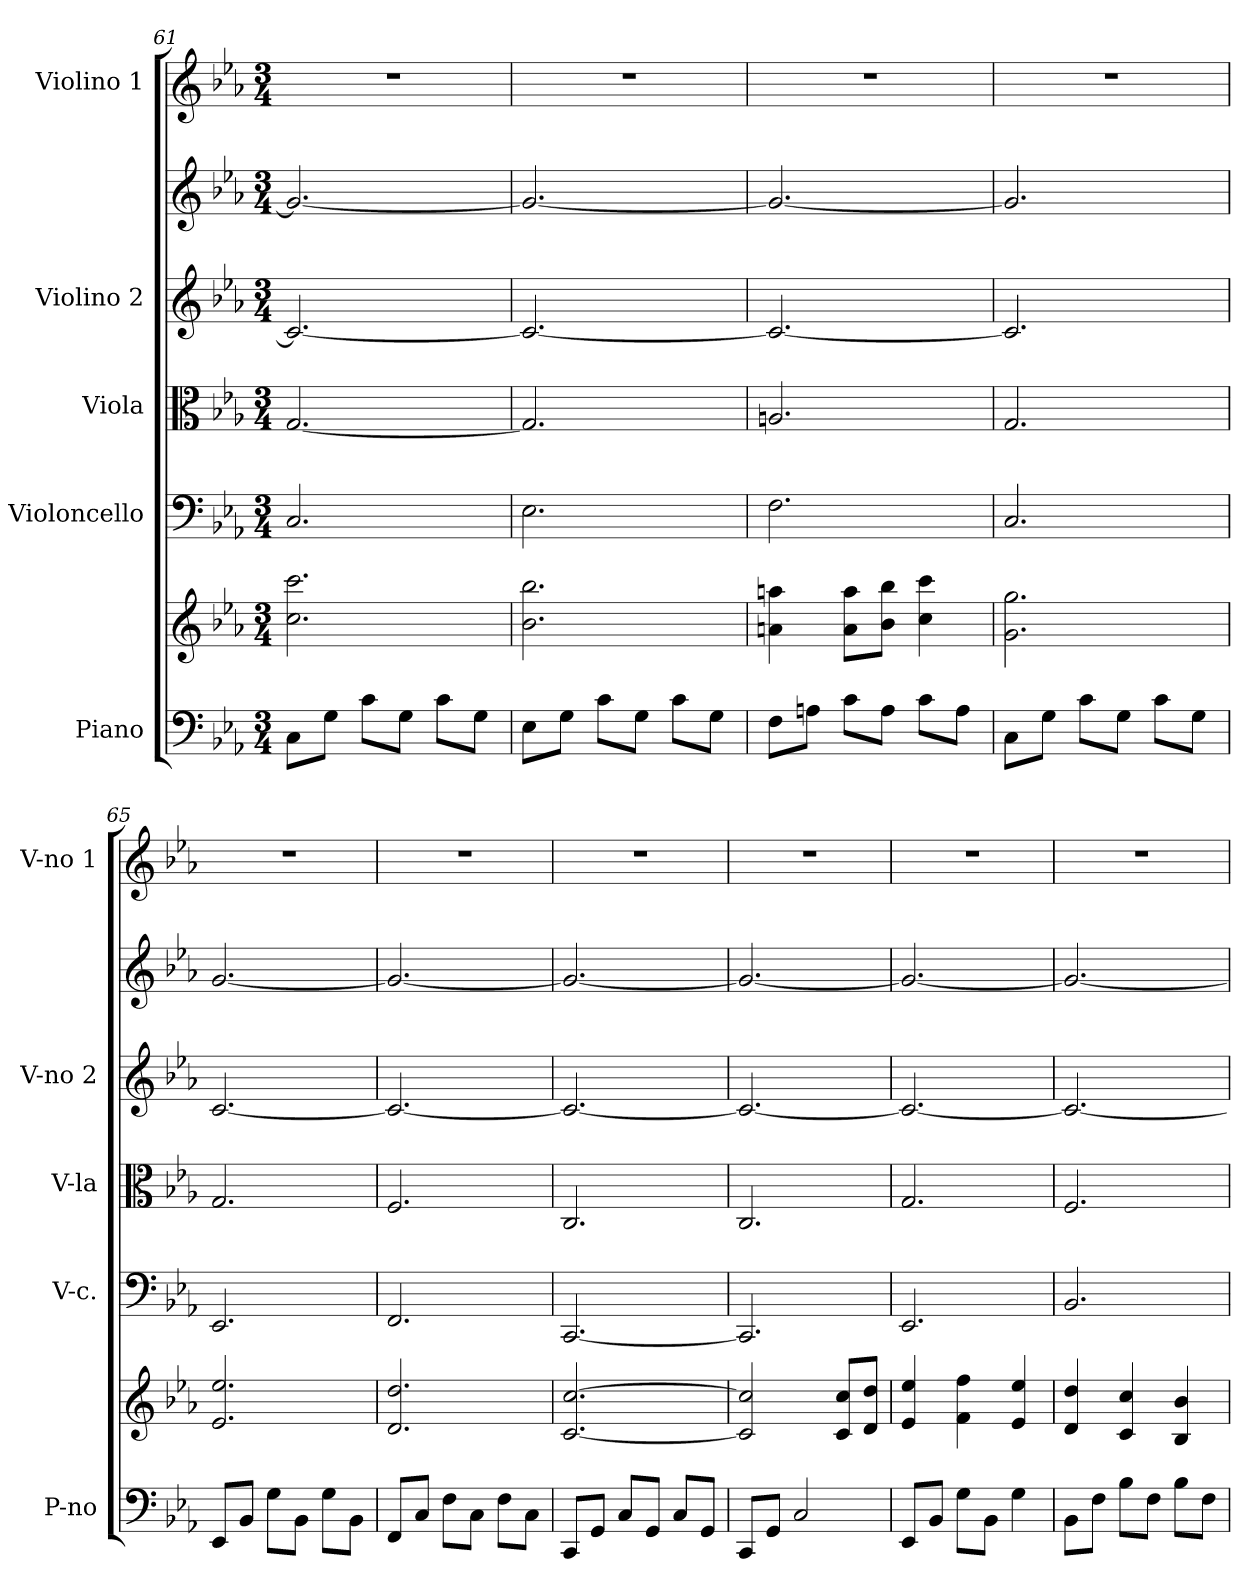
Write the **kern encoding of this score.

**kern	**kern	**kern	**kern	**kern	**kern	**kern
*part5	*part5	*part4	*part3	*part2	*part2	*part1
*staff7	*staff6	*staff5	*staff4	*staff3	*staff2	*staff1
*I"Piano	*	*I"Violoncello	*I"Viola	*I"Violino 2	*	*I"Violino 1
*I'P-no	*	*I'V-c.	*I'V-la	*I'V-no 2	*	*I'V-no 1
*clefF4	*clefG2	*clefF4	*clefC3	*clefG2	*clefG2	*clefG2
*k[b-e-a-]	*k[b-e-a-]	*k[b-e-a-]	*k[b-e-a-]	*k[b-e-a-]	*k[b-e-a-]	*k[b-e-a-]
*M3/4	*M3/4	*M3/4	*M3/4	*M3/4	*M3/4	*M3/4
=61	=61	=61	=61	=61	=61	=61
8C\L	2.cc\ 2.ccc\	2.C/	[2.G/	2.c/_	2.g/_	2.r
8G\J	.	.	.	.	.	.
8c\L	.	.	.	.	.	.
8G\J	.	.	.	.	.	.
8c\L	.	.	.	.	.	.
8G\J	.	.	.	.	.	.
!!LO:PB:g=z
=62	=62	=62	=62	=62	=62	=62
8E-\L	2.b-\ 2.bb-\	2.E-\	2.G/]	2.c/_	2.g/_	2.r
8G\J	.	.	.	.	.	.
8c\L	.	.	.	.	.	.
8G\J	.	.	.	.	.	.
8c\L	.	.	.	.	.	.
8G\J	.	.	.	.	.	.
=63	=63	=63	=63	=63	=63	=63
8F\L	4an\ 4aan\	2.F\	2.An/	2.c/_	2.g/_	2.r
8An\J	.	.	.	.	.	.
8c\L	8a\ 8aa\L	.	.	.	.	.
8A\J	8b-\ 8bb-\J	.	.	.	.	.
8c\L	4cc\ 4ccc\	.	.	.	.	.
8A\J	.	.	.	.	.	.
=64	=64	=64	=64	=64	=64	=64
8C\L	2.g\ 2.gg\	2.C/	2.G/	2.c/]	2.g/]	2.r
8G\J	.	.	.	.	.	.
8c\L	.	.	.	.	.	.
8G\J	.	.	.	.	.	.
8c\L	.	.	.	.	.	.
8G\J	.	.	.	.	.	.
=65	=65	=65	=65	=65	=65	=65
8EE-/L	2.e-/ 2.ee-/	2.EE-/	2.G/	[2.c/	[2.g/	2.r
8BB-/J	.	.	.	.	.	.
8G\L	.	.	.	.	.	.
8BB-\J	.	.	.	.	.	.
8G\L	.	.	.	.	.	.
8BB-\J	.	.	.	.	.	.
=66	=66	=66	=66	=66	=66	=66
8FF/L	2.d/ 2.dd/	2.FF/	2.F/	2.c/_	2.g/_	2.r
8C/J	.	.	.	.	.	.
8F\L	.	.	.	.	.	.
8C\J	.	.	.	.	.	.
8F\L	.	.	.	.	.	.
8C\J	.	.	.	.	.	.
!!LO:PB:g=z
=67	=67	=67	=67	=67	=67	=67
8CC/L	[2.c/ [2.cc/	[2.CC/	2.C/	2.c/_	2.g/_	2.r
8GG/J	.	.	.	.	.	.
8C/L	.	.	.	.	.	.
8GG/J	.	.	.	.	.	.
8C/L	.	.	.	.	.	.
8GG/J	.	.	.	.	.	.
=68	=68	=68	=68	=68	=68	=68
8CC/L	2c/] 2cc/]	2.CC/]	2.C/	2.c/_	2.g/_	2.r
8GG/J	.	.	.	.	.	.
2C/	.	.	.	.	.	.
.	8c/ 8cc/L	.	.	.	.	.
.	8d/ 8dd/J	.	.	.	.	.
=69	=69	=69	=69	=69	=69	=69
8EE-/L	4e-/ 4ee-/	2.EE-/	2.G/	2.c/_	2.g/_	2.r
8BB-/J	.	.	.	.	.	.
8G\L	4f\ 4ff\	.	.	.	.	.
8BB-\J	.	.	.	.	.	.
4G\	4e-/ 4ee-/	.	.	.	.	.
=70	=70	=70	=70	=70	=70	=70
8BB-\L	4d/ 4dd/	2.BB-/	2.F/	2.c/_	2.g/_	2.r
8F\J	.	.	.	.	.	.
8B-\L	4c/ 4cc/	.	.	.	.	.
8F\J	.	.	.	.	.	.
8B-\L	4B-/ 4b-/	.	.	.	.	.
8F\J	.	.	.	.	.	.
=	=	=	=	=	=	=
*-	*-	*-	*-	*-	*-	*-
